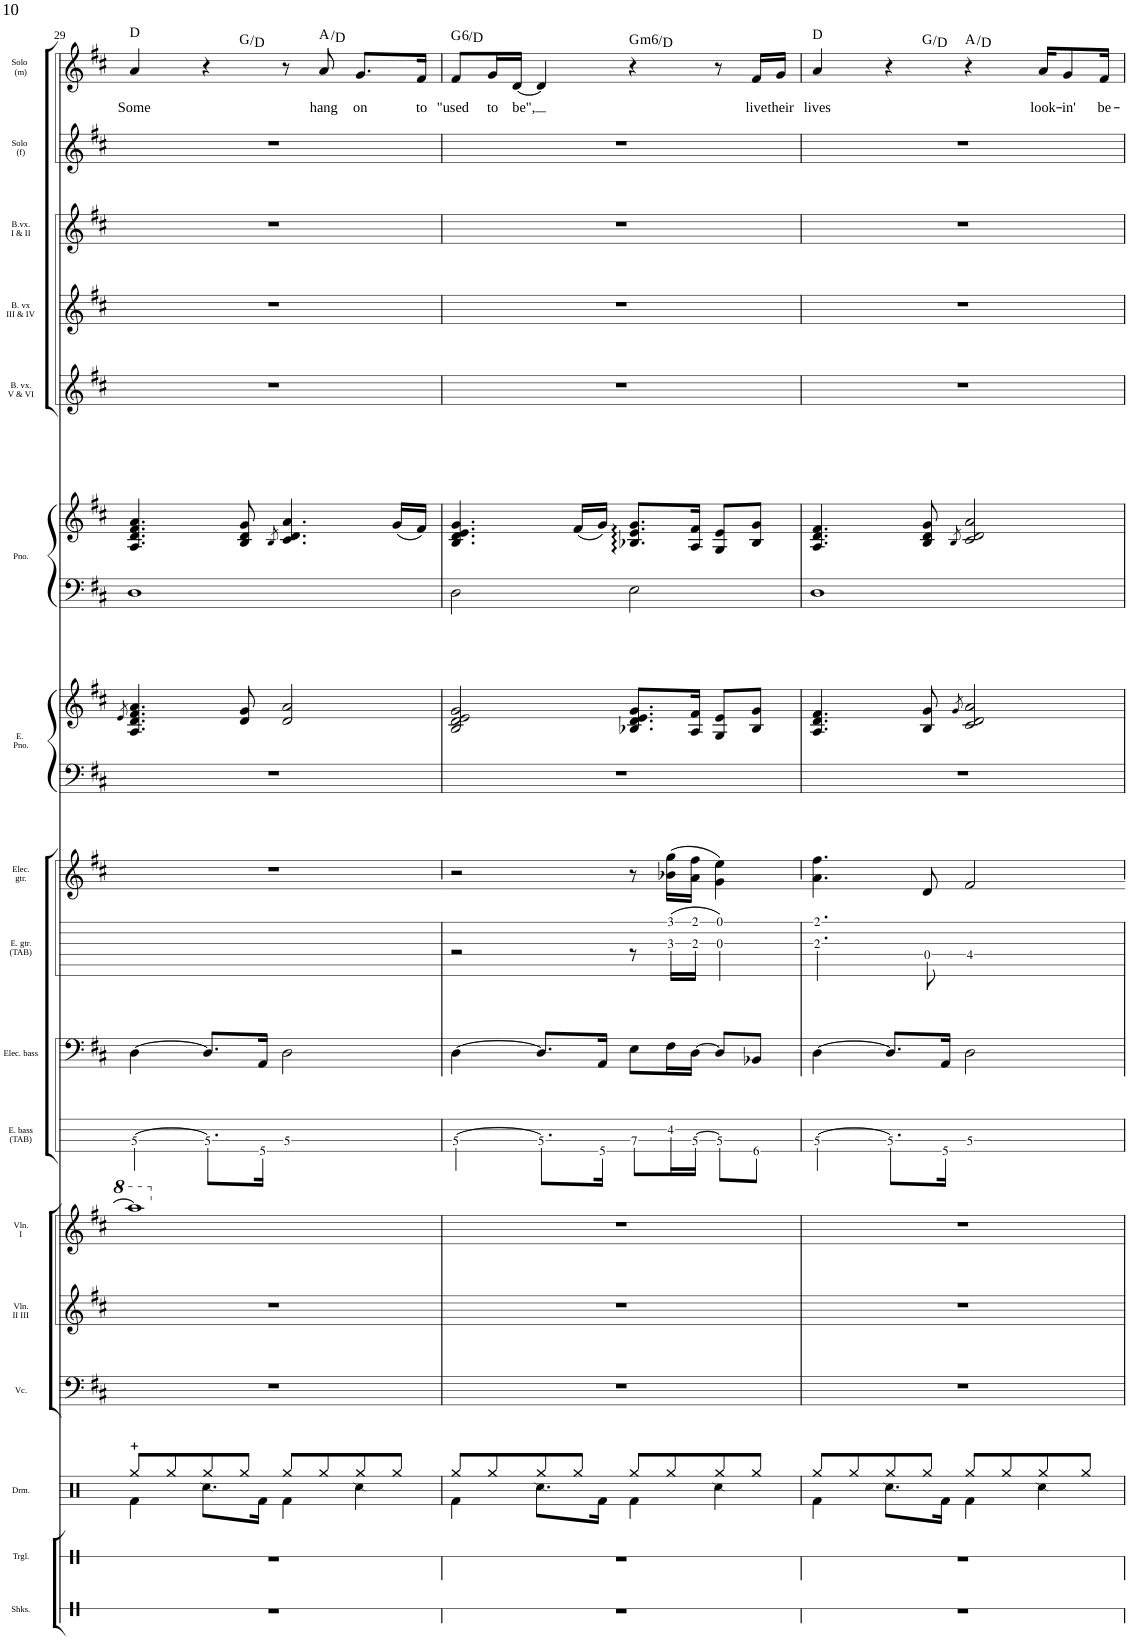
**kern	**kern	**kern	**kern	**kern	**kern	**kern	**kern	**kern	**kern	**kern	**kern	**kern	**kern	**kern	**kern	**kern	**kern	**kern	**text	**harte
*part17	*part16	*part15	*part14	*part13	*part12	*part11	*part10	*part9	*part8	*part7	*part7	*part6	*part6	*part5	*part4	*part3	*part2	*part1	*part1	*part1
*staff19	*staff18	*staff17	*staff16	*staff15	*staff14	*staff13	*staff12	*staff11	*staff10	*staff9	*staff8	*staff7	*staff6	*staff5	*staff4	*staff3	*staff2	*staff1	*staff1	*
*I"Shakers	*I"Triangle	*I"Drums	*I"Cello	*I"Violin II III	*I"Violin I	*I"E. bass (TAB)	*I"E. bass	*I"E. gtr. (TAB)	*I"Electric  guitar	*I"Electric  Piano	*	*I"Piano	*	*I"Back. voc. V &amp; VI	*I"Back. voc. III &amp; IV	*I"Back. voc. I &amp; II	*I"Solo   (f)	*I"Solo   (m)	*	*
*I'Shks.	*I'Trgl.	*I'Drm.	*	*I'Vln. II III	*I'Vln. I	*I'E. bass  (TAB)	*	*I'E. gtr. (TAB)	*I'Elec. gtr.	*I'E.   Pno.	*	*I'Pno.	*	*	*	*	*I'Solo   (f)	*I'Solo   (m)	*	*
!!LO:PB:g=z
*clefX	*clefX	*clefX	*clefF4	*clefG2	*clefG2	*	*clefF4	*	*clefG2	*clefF4	*clefG2	*clefF4	*clefG2	*clefG2	*clefG2	*clefG2	*clefG2	*clefG2	*	*
*	*	*	*	*	*	*	*Trd7c12	*	*Trd7c12	*	*	*	*	*	*	*	*Trd5c9	*Trd8c14	*	*
*k[f#c#]	*k[f#c#]	*k[f#c#]	*k[f#c#]	*k[f#c#]	*k[f#c#]	*k[f#c#]	*k[f#c#]	*k[f#c#]	*k[f#c#]	*k[f#c#]	*k[f#c#]	*k[f#c#]	*k[f#c#]	*k[f#c#]	*k[f#c#]	*k[f#c#]	*k[f#c#]	*k[f#c#]	*	*
*D:	*D:	*D:	*D:	*D:	*D:	*D:	*D:	*D:	*D:	*D:	*D:	*D:	*D:	*D:	*D:	*D:	*D:	*D:	*	*
*M4/4	*M4/4	*M4/4	*M4/4	*M4/4	*M4/4	*	*M4/4	*	*M4/4	*M4/4	*M4/4	*M4/4	*M4/4	*M4/4	*M4/4	*M4/4	*M4/4	*M4/4	*	*
=29	=29	=29	=29	=29	=29	=29	=29	=29	=29	=29	=29	=29	=29	=29	=29	=29	=29	=29	=29	=29
.	.	.	.	.	.	.	.	.	.	.	8qe/	.	.	.	.	.	.	.	.	.
*	*	*^	*	*	*	*	*	*	*	*	*	*	*	*	*	*	*	*	*	*
!	!	!	!	!	!	!	!	!	!	!	!	!	!	!	!	!	!	!	!	!LO:LY:b	!
*	*	*	*	*	*	*	*	*	*	*	*	*	*	*	*	*	*	*	*^	*	*
1r	1r	8Rgg/L	4Rf\	1r	1r	1aaa]	[4DD\	[4D\	1ryy	1r	1r	4.A/ 4.d/ 4.f#/ 4.a/	1D	4.A/ 4.d/ 4.f#/ 4.a/	1r	1r	1r	1r	4a/	8ryy	Some	D:maj
.	.	8Rgg/	.	.	.	.	.	.	.	.	.	.	.	.	.	.	.	.	.	8ryy	.	.
.	.	8Rgg/	8.Rcc\L	.	.	.	8.DD\L]	8.D/L]	.	.	.	.	.	.	.	.	.	.	4r	8ryy	.	.
.	.	8Rgg/J	.	.	.	.	.	.	.	.	.	8d/ 8g/	.	8B/ 8d/ 8g/	.	.	.	.	.	8ryy	.	G:maj/5
.	.	.	16Rf\Jk	.	.	.	16AAA\Jk	16AA/Jk	.	.	.	.	.	.	.	.	.	.	.	.	.	.
.	.	.	.	.	.	.	.	.	.	.	.	.	.	8qB/	.	.	.	.	.	.	.	.
.	.	8Rgg/L	4Rf\	.	.	.	2DD	2D\	.	.	.	2d/ 2a/	.	4.c#/ 4.d/ 4.a/	.	.	.	.	8r	2ryy	.	.
!	!	!	!	!	!	!	!	!	!	!	!	!	!	!	!	!	!	!	!	!	!LO:LY:b	!
.	.	8Rgg/	.	.	.	.	.	.	.	.	.	.	.	.	.	.	.	.	8a/	.	hang	A:maj/4
!	!	!	!	!	!	!	!	!	!	!	!	!	!	!	!	!	!	!	!	!	!LO:LY:b	!
.	.	8Rgg/	4Rcc\	.	.	.	.	.	.	.	.	.	.	.	.	.	.	.	8.g/L	.	on	.
.	.	8Rgg/J	.	.	.	.	.	.	.	.	.	.	.	(16g/LL	.	.	.	.	.	.	.	.
!	!	!	!	!	!	!	!	!	!	!	!	!	!	!	!	!	!	!	!	!	!LO:LY:b	!
.	.	.	.	.	.	.	.	.	.	.	.	.	.	16f#/JJ)	.	.	.	.	16f#/Jk	.	to	.
*	*	*	*	*	*	*	*	*	*	*	*	*	*	*	*	*	*	*	*v	*v	*	*
=30	=30	=30	=30	=30	=30	=30	=30	=30	=30	=30	=30	=30	=30	=30	=30	=30	=30	=30	=30	=30	=30
!	!	!	!	!	!	!	!	!	!	!	!	!	!	!	!	!	!	!	!	!LO:LY:b	!LO:H:kt=6
1r	1r	8Rgg/L	4Rf\	1r	1r	1r	[4DD\	[4D\	2r	2r	1r	2B/ 2d/ 2e/ 2g/	2D\	4.B/ 4.d/ 4.e/ 4.g/	1r	1r	1r	1r	8f#/L	"used	G:maj6/5
!	!	!	!	!	!	!	!	!	!	!	!	!	!	!	!	!	!	!	!	!LO:LY:b	!
.	.	8Rgg/	.	.	.	.	.	.	.	.	.	.	.	.	.	.	.	.	16g/L	to	.
!	!	!	!	!	!	!	!	!	!	!	!	!	!	!	!	!	!	!	!	!LO:LY:b	!
.	.	.	.	.	.	.	.	.	.	.	.	.	.	.	.	.	.	.	[16d/JJ	be",	.
.	.	8Rgg/	8.Rcc\L	.	.	.	8.DD\L]	8.D/L]	.	.	.	.	.	.	.	.	.	.	4d/]	.	.
.	.	8Rgg/J	.	.	.	.	.	.	.	.	.	.	.	(16f#/LL	.	.	.	.	.	.	.
.	.	.	16Rf\Jk	.	.	.	16AAA\Jk	16AA/Jk	.	.	.	.	.	16g/JJ)	.	.	.	.	.	.	.
!	!	!	!	!	!	!	!	!	!	!	!	!	!	!	!	!	!	!	!	!	!LO:H:kt=m6
.	.	8Rgg/L	4Rf\	.	.	.	8EE\L	8E\L	8r	8r	.	8.B-X/ 8.d/ 8.e/ 8.g/L	2E\	8.B-X/ 8.e/ 8.g/L	.	.	.	.	4r	.	G:min6/5
.	.	8Rgg/	.	.	.	.	16FF#\L	16F#\L	(16B-\ 16g\LL	(16b-X\ 16gg\LL	.	.	.	.	.	.	.	.	.	.	.
.	.	.	.	.	.	.	[16DD\JJ	[16D\JJ	16A\ 16f#\JJ	16a\ 16ff#\JJ	.	16A/ 16f#/Jk	.	16A/ 16f#/Jk	.	.	.	.	.	.	.
.	.	8Rgg/	4Rcc\	.	.	.	8DD\L]	8D/L]	4G\ 4e\)	4g\ 4ee\)	.	8G/ 8e/L	.	8G/ 8e/L	.	.	.	.	8r	.	.
!	!	!	!	!	!	!	!	!	!	!	!	!	!	!	!	!	!	!	!	!LO:LY:b	!
.	.	8Rgg/J	.	.	.	.	8BBB-\J	8BB-X/J	.	.	.	8B-/ 8g/J	.	8B-/ 8g/J	.	.	.	.	16f#/LL	live	.
!	!	!	!	!	!	!	!	!	!	!	!	!	!	!	!	!	!	!	!	!LO:LY:b	!
.	.	.	.	.	.	.	.	.	.	.	.	.	.	.	.	.	.	.	16g/JJ	their	.
=31	=31	=31	=31	=31	=31	=31	=31	=31	=31	=31	=31	=31	=31	=31	=31	=31	=31	=31	=31	=31	=31
!	!	!	!	!	!	!	!	!	!	!	!	!	!	!	!	!	!	!	!	!LO:LY:b	!
*	*	*	*	*	*	*	*	*	*	*	*	*	*	*	*	*	*	*	*^	*	*
1r	1r	8Rgg/L	4Rf\	1r	1r	1r	[4DD\	[4D\	4.A\ 4.f#\	4.a\ 4.ff#\	1r	4.A/ 4.d/ 4.f#/	1D	4.A/ 4.d/ 4.f#/	1r	1r	1r	1r	4a/	8ryy	lives	D:maj
.	.	8Rgg/	.	.	.	.	.	.	.	.	.	.	.	.	.	.	.	.	.	8ryy	.	.
.	.	8Rgg/	8.Rcc\L	.	.	.	8.DD\L]	8.D/L]	.	.	.	.	.	.	.	.	.	.	4r	8ryy	.	.
.	.	8Rgg/J	.	.	.	.	.	.	8D\	8d/	.	8B/ 8g/	.	8B/ 8d/ 8g/	.	.	.	.	.	8ryy	.	G:maj/5
.	.	.	16Rf\Jk	.	.	.	16AAA\Jk	16AA/Jk	.	.	.	.	.	.	.	.	.	.	.	.	.	.
.	.	.	.	.	.	.	.	.	.	.	.	8qg/	.	8qB/	.	.	.	.	.	.	.	.
.	.	8Rgg/L	4Rf\	.	.	.	2DD	2D\	2F#	2f#/	.	2c#/ 2d/ 2a/	.	2c#/ 2d/ 2a/	.	.	.	.	4r	2ryy	.	A:maj/4
.	.	8Rgg/	.	.	.	.	.	.	.	.	.	.	.	.	.	.	.	.	.	.	.	.
!	!	!	!	!	!	!	!	!	!	!	!	!	!	!	!	!	!	!	!	!	!LO:LY:b	!
.	.	8Rgg/	4Rcc\	.	.	.	.	.	.	.	.	.	.	.	.	.	.	.	16a/KL	.	look-	.
!	!	!	!	!	!	!	!	!	!	!	!	!	!	!	!	!	!	!	!	!	!LO:LY:b	!
.	.	.	.	.	.	.	.	.	.	.	.	.	.	.	.	.	.	.	8g/	.	-in'	.
.	.	8Rgg/J	.	.	.	.	.	.	.	.	.	.	.	.	.	.	.	.	.	.	.	.
!	!	!	!	!	!	!	!	!	!	!	!	!	!	!	!	!	!	!	!	!	!LO:LY:b	!
.	.	.	.	.	.	.	.	.	.	.	.	.	.	.	.	.	.	.	16f#/Jk	.	be-	.
*	*	*v	*v	*	*	*	*	*	*	*	*	*	*	*	*	*	*	*	*v	*v	*	*
=	=	=	=	=	=	=	=	=	=	=	=	=	=	=	=	=	=	=	=	=
*-	*-	*-	*-	*-	*-	*-	*-	*-	*-	*-	*-	*-	*-	*-	*-	*-	*-	*-	*-	*-
